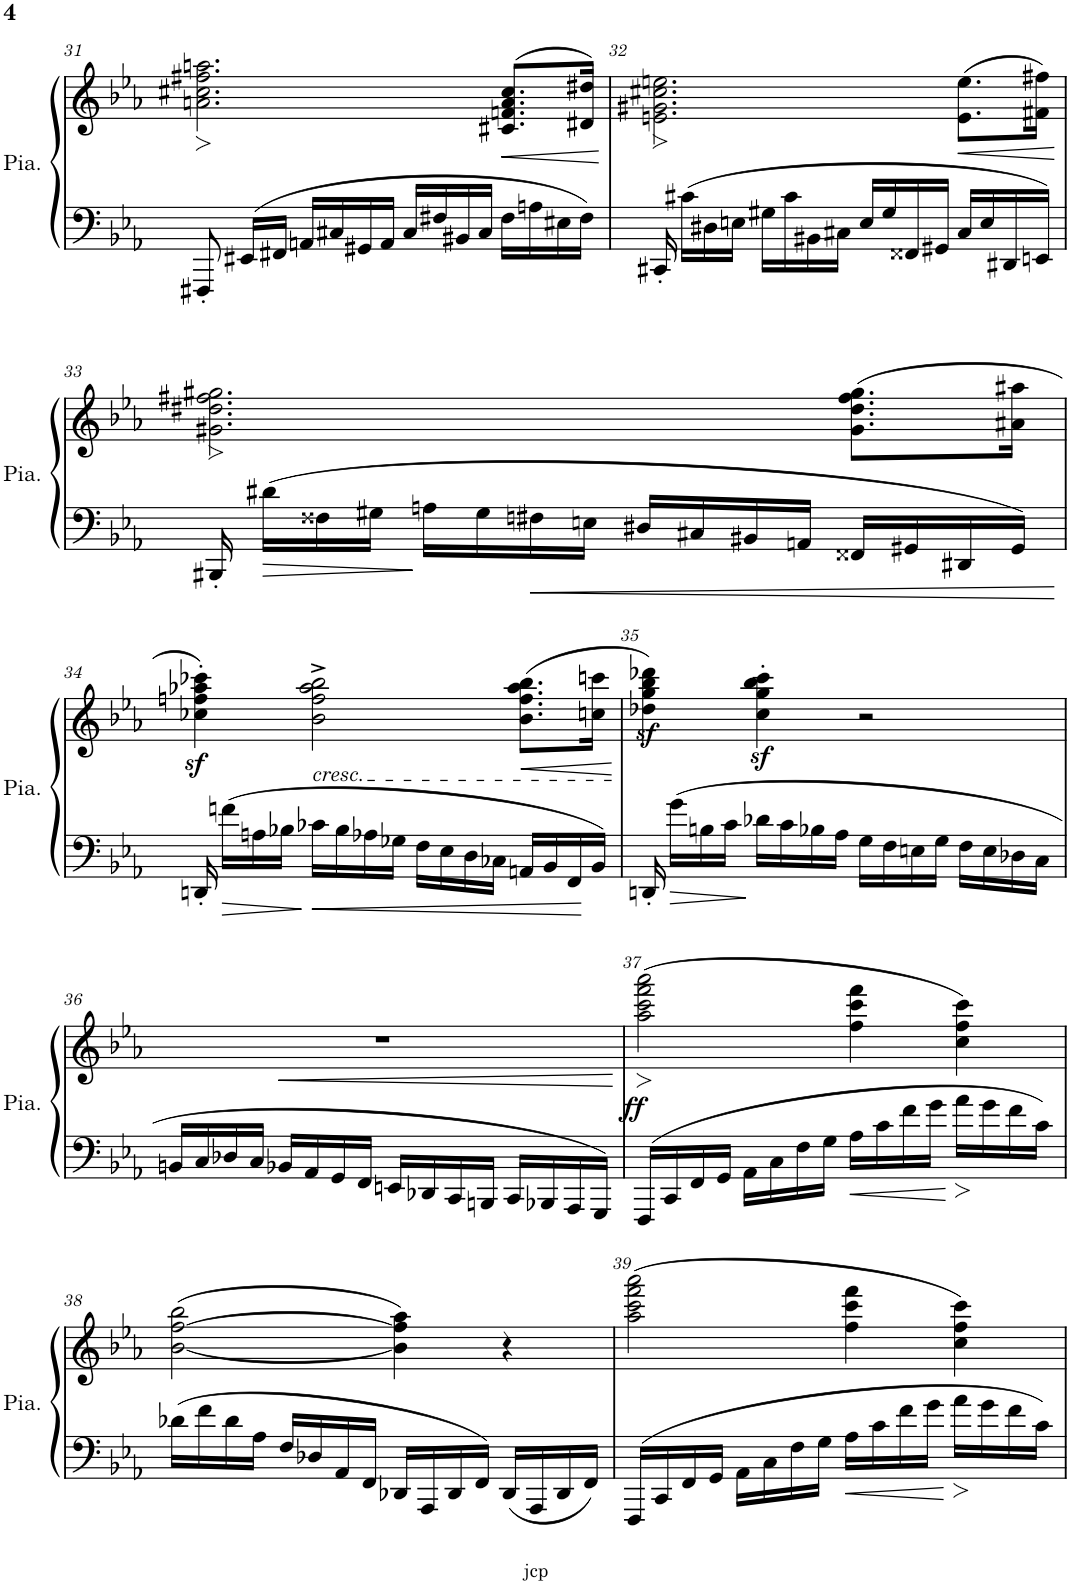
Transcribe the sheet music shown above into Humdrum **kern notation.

**kern	**kern	**dynam
*part1	*part1	*part1
*staff2	*staff1	*staff1/2
*I"Piano	*	*
*I'Pia.	*	*
!!LO:PB:g=z
*clefF4	*clefG2	*
*k[b-e-a-]	*k[b-e-a-]	*
*M4/4	*M4/4	*
*met(c)	*met(c)	*
=31	=31	=31
8FFF#X'/	2.an\< 2.cc#X\< 2.ff#X\< 2.aan\<	.
16EE#X/LL	.	.
16FF#X/JJ	.	.
16AAn/LL	.	.
16C#X/	.	.
16GG#X/	.	.
16AA/JJ	.	.
16C#/LL	.	.
16F#X/	.	.
16BB#X/	.	.
16C#/JJ	.	.
!	!	!LO:HP:b
16F#\LL	(>8.c#X/ 8.fn/ 8.a/ 8.cc#/L	<
16An\	.	.
16E#X\	.	.
16F#\JJ	16d#X/ 16dd#X/Jk)	.
.	.	[
=32	=32	=32
16CC#X'/	2.en\< 2.g#X\< 2.cc#X\< 2.een\<	.
16c#X\LL	.	.
16D#X\	.	.
16En\JJ	.	.
16G#X\LL	.	.
16c#\	.	.
16BB#X\	.	.
16C#X\JJ	.	.
16E/LL	.	.
16G#/	.	.
16FF##X/	.	.
16GG#X/JJ	.	.
!	!	!LO:HP:b
16C#/LL	(8.e\ 8.ee\L	<
16E/	.	.
16DD#X/	.	.
16EEn/JJ	16f#X\ 16ff#X\Jk)	.
.	.	[
!!LO:LB:g=z
=33	=33	=33
16BBB#X'/	2.g#X\< 2.dd#X\< 2.ff#X\< 2.gg#X\<	.
16d#X\LL	.	.
16F##X\	.	.
16G#X\JJ	.	.
16An\LL	.	.
16G#\	.	.
16F#X\	.	.
16En\JJ	.	.
16D#X/LL	.	.
16C#X/	.	.
16BB#X/	.	.
16AAn/JJ	.	.
16FF##X/LL	(8.g#\ 8.dd#\ 8.ff#\ 8.gg#\L	.
16GG#X/	.	.
16DD#X/	.	.
16GG#/JJ	16a#X\ 16aa#X\Jk	.
!!LO:LB:g=z
=34	=34	=34
16DDn'/	4cc-X\z<' 4ffn\z<' 4aa-X\z<' 4ccc-X\z<')	.
16fn\LL	.	.
16An\	.	.
16B-X\JJ	.	.
!	!LO:TX:b:i:t=cresc.	!
16c-X\LL	2b-\^ 2ff\^ 2aa-\^ 2bb-\^	.
16B-\	.	.
16A-X\	.	.
16G-X\JJ	.	.
16F\LL	.	.
16E-\	.	.
16D\	.	.
16C-X\JJ	.	.
!	!	!LO:HP:b
16AAn/LL	(8.b-\ 8.ff\ 8.aa-\ 8.bb-\L	<
16BB-/	.	.
16FF/	.	.
16BB-/JJ	16ccn\ 16cccn\Jk	.
.	.	[
=35	=35	=35
16DDn'/	4dd-X\z< 4gg\z< 4bb-\z< 4ddd-X\z<)	.
16g\LL	.	.
16Bn\	.	.
16c\JJ	.	.
16d-X\LL	4cc\z<' 4gg\z<' 4bb-\z<' 4ccc\z<'	.
16c\	.	.
16B-X\	.	.
16A-\JJ	.	.
16G\LL	2r	.
16F\	.	.
16En\	.	.
16G\JJ	.	.
16F\LL	.	.
16E\	.	.
16D-X\	.	.
16C\JJ	.	.
!!LO:LB:g=z
=36	=36	=36
16BBn/LL	1r	.
16C/	.	.
16D-X/	.	.
16C/JJ	.	.
16BB-X/LL	.	.
16AA-/	.	.
16GG/	.	.
16FF/JJ	.	.
16EEn/LL	.	.
16DD-X/	.	.
16CC/	.	.
16BBBn/JJ	.	.
16CC/LL	.	.
16BBB-X/	.	.
16AAA-/	.	.
16GGG/JJ	.	.
=37	=37	=37
!	!	!LO:DY:b
16FFF/LL	(2aa-\< 2ccc\< 2fff\< 2aaa-\<	ff
16CC/	.	.
16FF/	.	.
16GG/JJ	.	.
16AA-\LL	.	.
16C\	.	.
16F\	.	.
16G\JJ	.	.
16A-\LL	4ff\ 4ccc\ 4fff\	.
16c\	.	.
16f\	.	.
16g\JJ	.	.
16a-<\LL	4cc\ 4ff\ 4ccc\)	.
16g\	.	.
16f\	.	.
16c\JJ	.	.
!!LO:LB:g=z
=38	=38	=38
16d-X\LL	(>[2b-\ [2ff\ 2bb-\	.
16f\	.	.
16d-\	.	.
16A-\JJ	.	.
16F/LL	.	.
16D-X/	.	.
16AA-/	.	.
16FF/JJ	.	.
16DD-X/LL	4b-\] 4ff\] 4aa-\)	.
16AAA-/	.	.
16DD-/	.	.
16FF/JJ	.	.
16DD-/LL	4r	.
16AAA-/	.	.
16DD-/	.	.
16FF/JJ	.	.
=39	=39	=39
16FFF/LL	(2aa-\ 2ccc\ 2fff\ 2aaa-\	.
16CC/	.	.
16FF/	.	.
16GG/JJ	.	.
16AA-\LL	.	.
16C\	.	.
16F\	.	.
16G\JJ	.	.
16A-\LL	4ff\ 4ccc\ 4fff\	.
16c\	.	.
16f\	.	.
16g\JJ	.	.
16a-<\LL	4cc\ 4ff\ 4ccc\)	.
16g\	.	.
16f\	.	.
16c\JJ	.	.
=	=	=
*-	*-	*-
